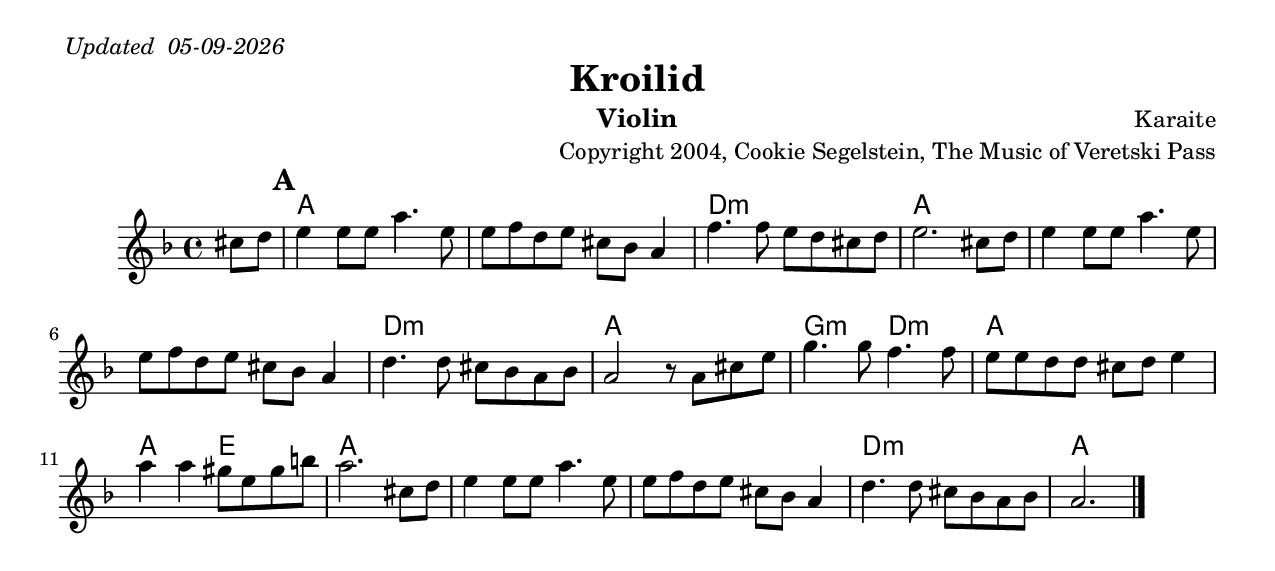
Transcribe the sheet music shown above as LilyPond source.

\version "2.18.0"
\include "english.ly"
%\pointAndClickOff
\paper{
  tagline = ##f
  print-all-headers = ##t
  #(set-paper-size "letter")
}

date = #(strftime "%d-%m-%Y" (localtime (current-time)))
\markup{ \italic{ " Updated " \date } }

%\markup{ Source filename: Kroilid-C.ly }

global = {
  \clef treble
  \key d \minor
  \time 4/4
  \set Score.markFormatter = #format-mark-box-alphabet
}


%################################# Music Blocks ########################

sopmusicA = { 
\mark \default

e4 e8 e a4. e8
 e8 f d e cs bf, a,4
 f4. f8 e d cs d 
e2. cs8 d 
e4 e8 e a4. e8 
e8 f d e cs bf, a,4
 d4. d8 cs bf, a, bf,
a,2 r8 a,8 cs e
g4. g8 f4. f8 
e8 e d d cs d e4
 a4 a gs8 e gs b 
a2. cs8 d 
e4 e8 e a4. e8 
e8 f d e cs bf, a,4
 d4. d8 cs8 bf, a, bf,
 a,2. \bar "|."
}

%#################################### Melody ########################
melody = \transpose c c'' {
  \global
  \partial 4 cs8 d     %lead in notes
\sopmusicA
}
%################################# Lyrics #####################





%################################# Chords #######################

harmonies = \transpose c c \chordmode { 
a1 s1 d1:m a1 s1*2 d1:m a1 
g2:m d2:m a1 a2 e2 a1 s1*2 d1:m a1
}

\score {
  <<
    \new ChordNames {
      \set chordChanges = ##f
      #(set-paper-size "letter")
      #(set-paper-size "letter")
	  s4
      \harmonies
    }
    \new Staff
    \melody
  >>


\header {
    title="Kroilid"
    instrument="Violin"
    composer="Karaite"
	opus="Copyright 2004, Cookie Segelstein, The Music of Veretski Pass"
}

  \midi{\tempo 4 = 120}
  \layout{indent = 1.0\cm}
}
